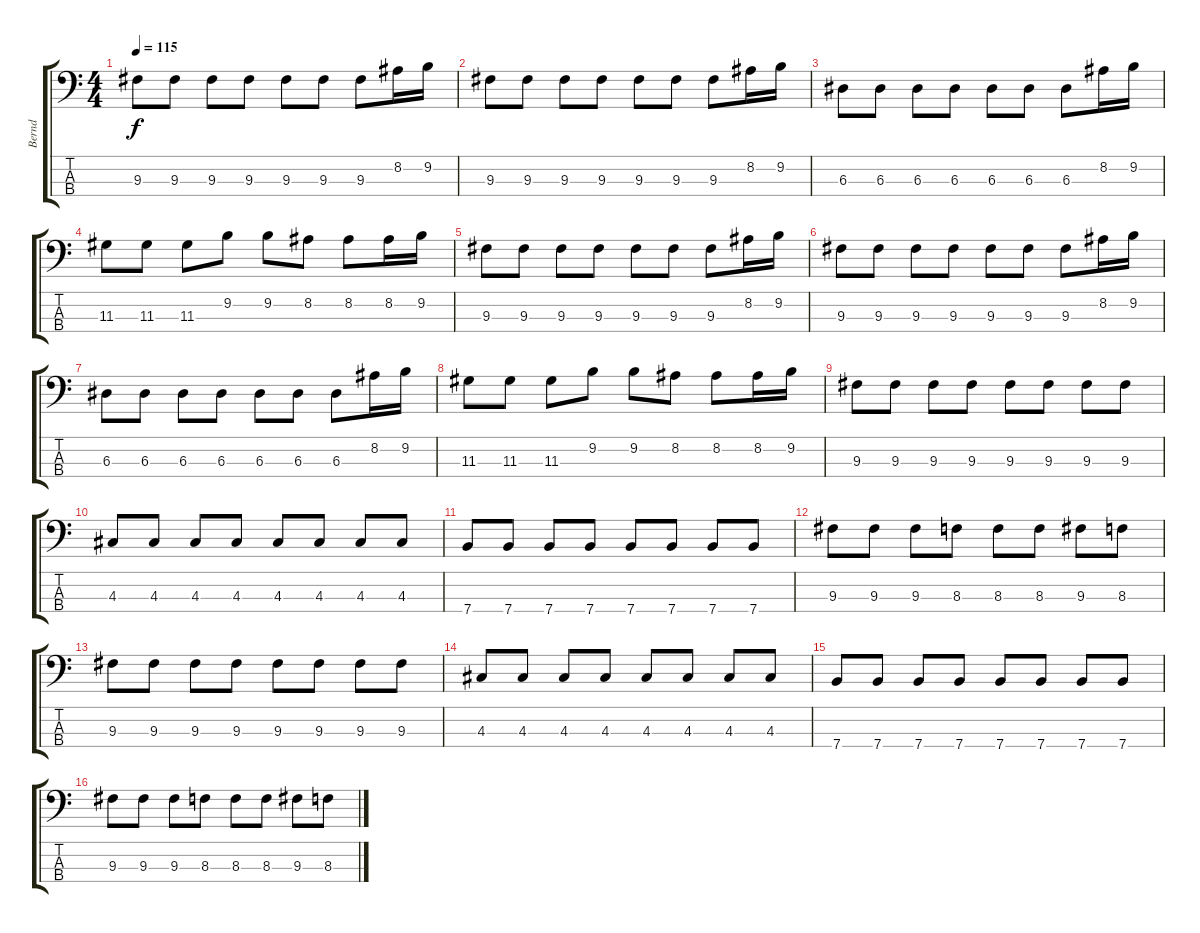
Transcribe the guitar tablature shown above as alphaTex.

\track ("Bernd" "Bernd") {instrument electricbassfinger}
\staff {score tabs}
\tuning (G2 D2 A1 E1) {hide}
\ts (4 4)
\tempo 115
\clef f4
\ks c
9.3.8{dy f instrument electricbassfinger} 9.3.8 9.3.8 9.3.8 9.3.8 9.3.8 9.3.8 8.2.16 9.2.16 |
9.3.8 9.3.8 9.3.8 9.3.8 9.3.8 9.3.8 9.3.8 8.2.16 9.2.16 |
6.3.8 6.3.8 6.3.8 6.3.8 6.3.8 6.3.8 6.3.8 8.2.16 9.2.16 |
11.3.8 11.3.8 11.3.8 9.2.8 9.2.8 8.2.8 8.2.8 8.2.16 9.2.16 |
9.3.8 9.3.8 9.3.8 9.3.8 9.3.8 9.3.8 9.3.8 8.2.16 9.2.16 |
9.3.8 9.3.8 9.3.8 9.3.8 9.3.8 9.3.8 9.3.8 8.2.16 9.2.16 |
6.3.8 6.3.8 6.3.8 6.3.8 6.3.8 6.3.8 6.3.8 8.2.16 9.2.16 |
11.3.8 11.3.8 11.3.8 9.2.8 9.2.8 8.2.8 8.2.8 8.2.16 9.2.16 |
9.3.8 9.3.8 9.3.8 9.3.8 9.3.8 9.3.8 9.3.8 9.3.8 |
4.3.8 4.3.8 4.3.8 4.3.8 4.3.8 4.3.8 4.3.8 4.3.8 |
7.4.8 7.4.8 7.4.8 7.4.8 7.4.8 7.4.8 7.4.8 7.4.8 |
9.3.8 9.3.8 9.3.8 8.3.8 8.3.8 8.3.8 9.3.8 8.3.8 |
9.3.8 9.3.8 9.3.8 9.3.8 9.3.8 9.3.8 9.3.8 9.3.8 |
4.3.8 4.3.8 4.3.8 4.3.8 4.3.8 4.3.8 4.3.8 4.3.8 |
7.4.8 7.4.8 7.4.8 7.4.8 7.4.8 7.4.8 7.4.8 7.4.8 |
9.3.8 9.3.8 9.3.8 8.3.8 8.3.8 8.3.8 9.3.8 8.3.8
